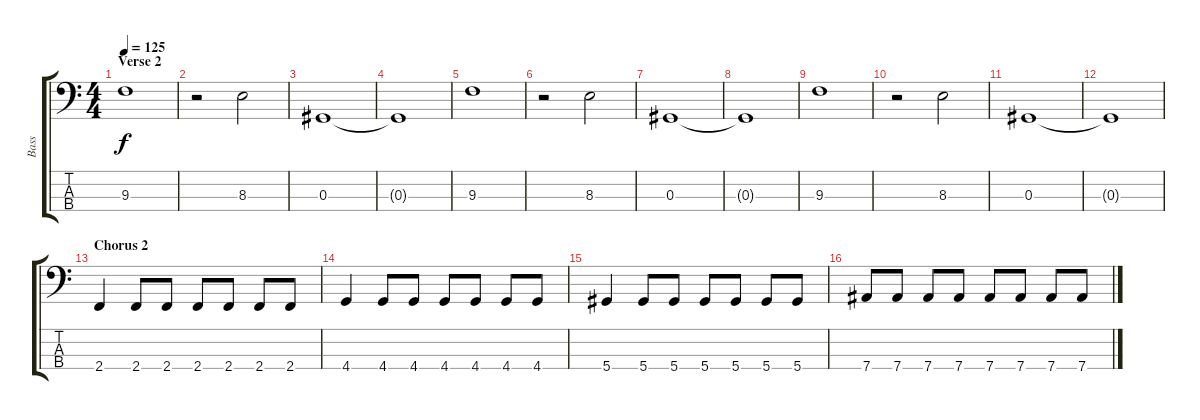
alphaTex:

\track ("Bass" "Bass") {instrument electricbasspick}
\staff {score tabs}
\tuning (Gb2 Db2 Ab1 Eb1) {hide}
\ts (4 4)
\section ("" "Verse 2")
\tempo 125
\clef f4
\ks c
9.3.1{dy f} |
r.2 8.3.2 |
0.3.1 |
0.3{t}.1 |
9.3.1 |
r.2 8.3.2 |
0.3.1 |
0.3{t}.1 |
9.3.1 |
r.2 8.3.2 |
0.3.1 |
0.3{t}.1 |
\section ("" "Chorus 2")
2.4.4 2.4.8 2.4.8 2.4.8 2.4.8 2.4.8 2.4.8 |
4.4.4 4.4.8 4.4.8 4.4.8 4.4.8 4.4.8 4.4.8 |
5.4.4 5.4.8 5.4.8 5.4.8 5.4.8 5.4.8 5.4.8 |
7.4.8 7.4.8 7.4.8 7.4.8 7.4.8 7.4.8 7.4.8 7.4.8
